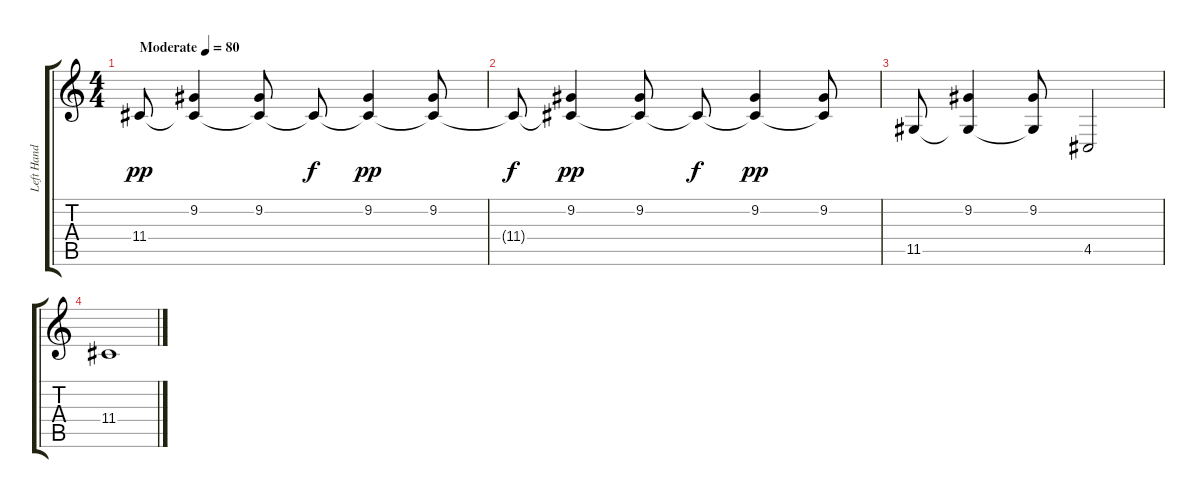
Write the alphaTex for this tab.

\track ("Left Hand Piano" "Left Hand ") {instrument acousticgrandpiano}
\staff {score tabs}
\tuning (E4 B3 G3 D3 A2 E2) {hide}
\ts (4 4)
\tempo (80 "Moderate")
\clef g2
\ks c
11.4.8{dy pp instrument acousticgrandpiano} (9.2 11.4{t}).4 (9.2 11.4{t}).8 11.4{t}.8{dy f} (9.2 11.4{t}).4{dy pp} (9.2 11.4{t}).8 |
11.4{t}.8{dy f} (9.2 11.4{t}).4{dy pp} (9.2 11.4{t}).8 11.4{t}.8{dy f} (9.2 11.4{t}).4{dy pp} (9.2 11.4{t}).8 |
11.5.8 (9.2 11.5{t}).4 (9.2 11.5{t}).8 4.5.2 |
11.4.1
